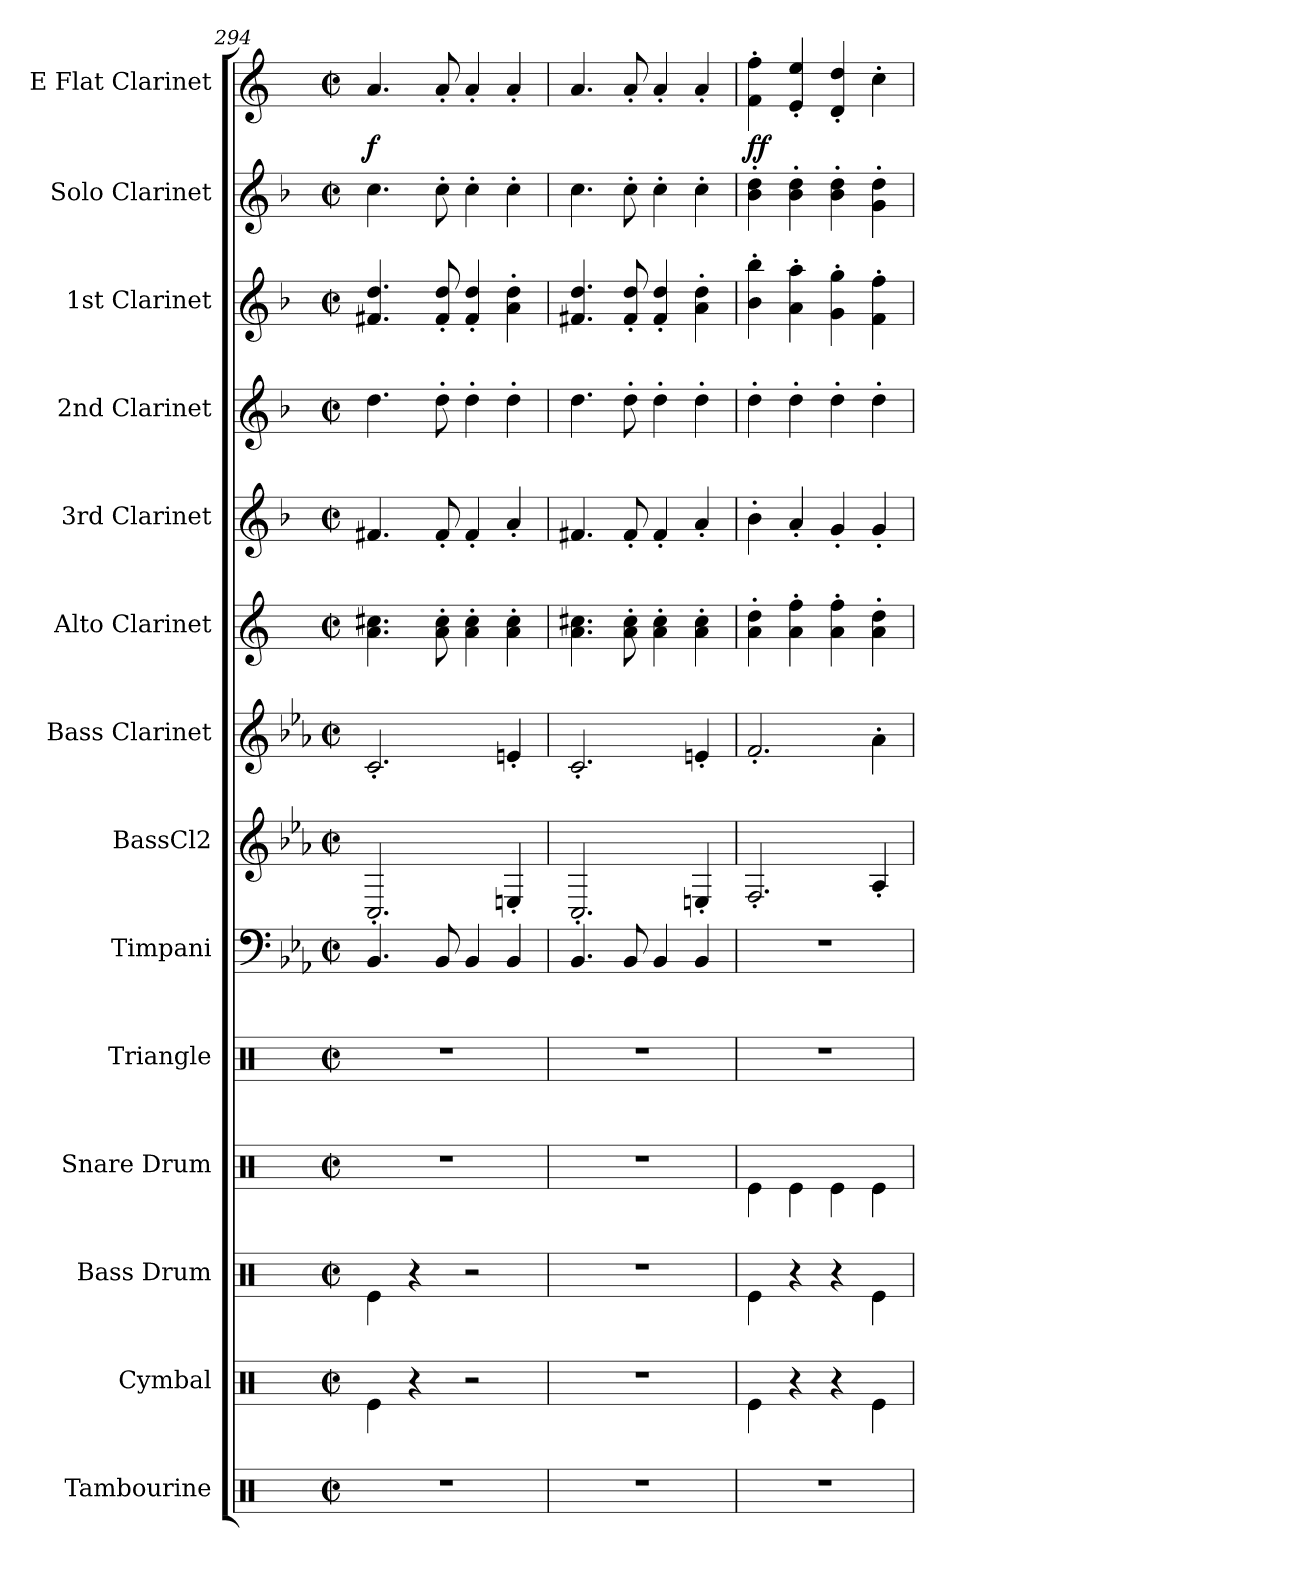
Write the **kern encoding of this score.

**kern	**kern	**kern	**kern	**kern	**kern	**kern	**kern	**kern	**kern	**kern	**kern	**kern	**kern	**dynam
*part14	*part13	*part12	*part11	*part10	*part9	*part8	*part7	*part6	*part5	*part4	*part3	*part2	*part1	*part1
*staff14	*staff13	*staff12	*staff11	*staff10	*staff9	*staff8	*staff7	*staff6	*staff5	*staff4	*staff3	*staff2	*staff1	*staff1
*I"Tambourine	*I"Cymbal	*I"Bass Drum	*I"Snare Drum	*I"Triangle	*I"Timpani	*I"BassCl2	*I"Bass Clarinet	*I"Alto Clarinet	*I"3rd Clarinet	*I"2nd Clarinet	*I"1st Clarinet	*I"Solo Clarinet	*I"E Flat Clarinet	*
*I'Tamb.	*I'Cym.	*I'B. Dr.	*I'Sn. Dr.	*I'Trgl.	*I'Timp.	*I'B. Cl2	*I'B. Cl.	*I'A. Cl.	*I'3rdCl.	*I'2nd Cl.	*I'1stCl.	*I'SoloCl.	*	*
*clefX	*clefX	*clefX	*clefX	*clefX	*clefF4	*clefG2	*clefG2	*clefG2	*clefG2	*clefG2	*clefG2	*clefG2	*clefG2	*
*	*	*	*	*	*	*ITrd8c14	*ITrd8c14	*ITrd5c9	*ITrd1c2	*ITrd1c2	*ITrd1c2	*ITrd1c2	*ITrd-2c-3	*
*k[]	*k[]	*k[]	*k[]	*k[]	*k[b-e-a-]	*k[b-e-a-]	*k[b-e-a-]	*k[b-e-a-]	*k[b-e-a-]	*k[b-e-a-]	*k[b-e-a-]	*k[b-e-a-]	*k[b-e-a-]	*
*M4/4	*M4/4	*M4/4	*M4/4	*M4/4	*M4/4	*M4/4	*M4/4	*M4/4	*M4/4	*M4/4	*M4/4	*M4/4	*M4/4	*
*met(c|)	*met(c|)	*met(c|)	*met(c|)	*met(c|)	*met(c|)	*met(c|)	*met(c|)	*met(c|)	*met(c|)	*met(c|)	*met(c|)	*met(c|)	*met(c|)	*
=294	=294	=294	=294	=294	=294	=294	=294	=294	=294	=294	=294	=294	=294	=294
!	!	!	!	!	!	!	!	!	!	!	!	!	!	!LO:DY:b
1r	4Re\	4Re\	1r	1r	4.BB-/	2.CC'/	2.C'/	4.c\ 4.en\	4.en/	4.cc\	4.en/ 4.cc/	4.b-\	4.cc/	f
.	4r	4r	.	.	.	.	.	.	.	.	.	.	.	.
.	.	.	.	.	8BB-/	.	.	8c\' 8e\'	8e'/	8cc'\	8e/' 8cc/'	8b-'\	8cc'/	.
.	2r	2r	.	.	4BB-/	.	.	4c\' 4e\'	4e'/	4cc'\	4e/' 4cc/'	4b-'\	4cc'/	.
.	.	.	.	.	4BB-/	4EEn'/	4En'/	4c\' 4e\'	4g'/	4cc'\	4g\' 4cc\'	4b-'\	4cc'/	.
=295	=295	=295	=295	=295	=295	=295	=295	=295	=295	=295	=295	=295	=295	=295
1r	1r	1r	1r	1r	4.BB-/	2.CC'/	2.C'/	4.c\ 4.en\	4.en/	4.cc\	4.en/ 4.cc/	4.b-\	4.cc/	.
.	.	.	.	.	8BB-/	.	.	8c\' 8e\'	8e'/	8cc'\	8e/' 8cc/'	8b-'\	8cc'/	.
.	.	.	.	.	4BB-/	.	.	4c\' 4e\'	4e'/	4cc'\	4e/' 4cc/'	4b-'\	4cc'/	.
.	.	.	.	.	4BB-/	4EEn'/	4En'/	4c\' 4e\'	4g'/	4cc'\	4g\' 4cc\'	4b-'\	4cc'/	.
=296	=296	=296	=296	=296	=296	=296	=296	=296	=296	=296	=296	=296	=296	=296
!	!	!	!	!	!	!	!	!	!	!	!	!	!	!LO:DY:b
1r	4Re\	4Re\	4Re\	1r	1r	2.FF'/	2.F'/	4c\' 4f\'	4a-'\	4cc'\	4a-\' 4aa-\'	4a-\' 4cc\'	4a-\' 4aa-\'	ff
.	4r	4r	4Re\	.	.	.	.	4c\' 4a-\'	4g'/	4cc'\	4g\' 4gg\'	4a-\' 4cc\'	4g/' 4gg/'	.
.	4r	4r	4Re\	.	.	.	.	4c\' 4a-\'	4f'/	4cc'\	4f\' 4ff\'	4a-\' 4cc\'	4f/' 4ff/'	.
.	4Re\	4Re\	4Re\	.	.	4AA-'/	4A-'\	4c\' 4f\'	4f'/	4cc'\	4e-\' 4ee-\'	4f\' 4cc\'	4ee-'\	.
=	=	=	=	=	=	=	=	=	=	=	=	=	=	=
*-	*-	*-	*-	*-	*-	*-	*-	*-	*-	*-	*-	*-	*-	*-
